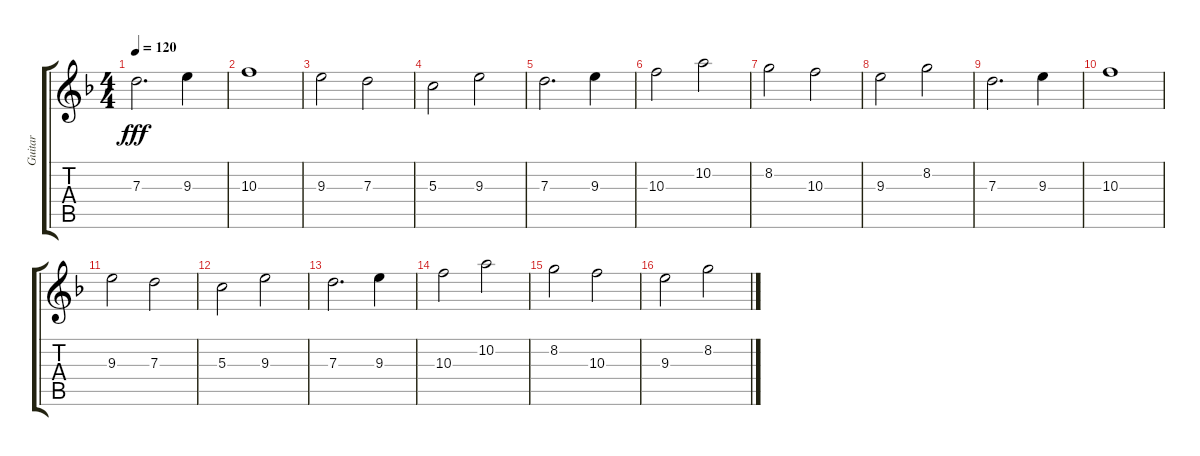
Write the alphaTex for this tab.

\track ("Guitar" "Guitar") {instrument acousticguitarnylon}
\staff {score tabs}
\tuning (E4 B3 G3 D3 A2 E2) {hide}
\ts (4 4)
\tempo 120
\clef g2
\ks f
7.3.2{d dy fff instrument acousticguitarnylon} 9.3.4 |
10.3.1 |
9.3.2 7.3.2 |
5.3.2 9.3.2 |
7.3.2{d} 9.3.4 |
10.3.2 10.2.2 |
8.2.2 10.3.2 |
9.3.2 8.2.2 |
7.3.2{d} 9.3.4 |
10.3.1 |
9.3.2 7.3.2 |
5.3.2 9.3.2 |
7.3.2{d} 9.3.4 |
10.3.2 10.2.2 |
8.2.2 10.3.2 |
9.3.2 8.2.2
